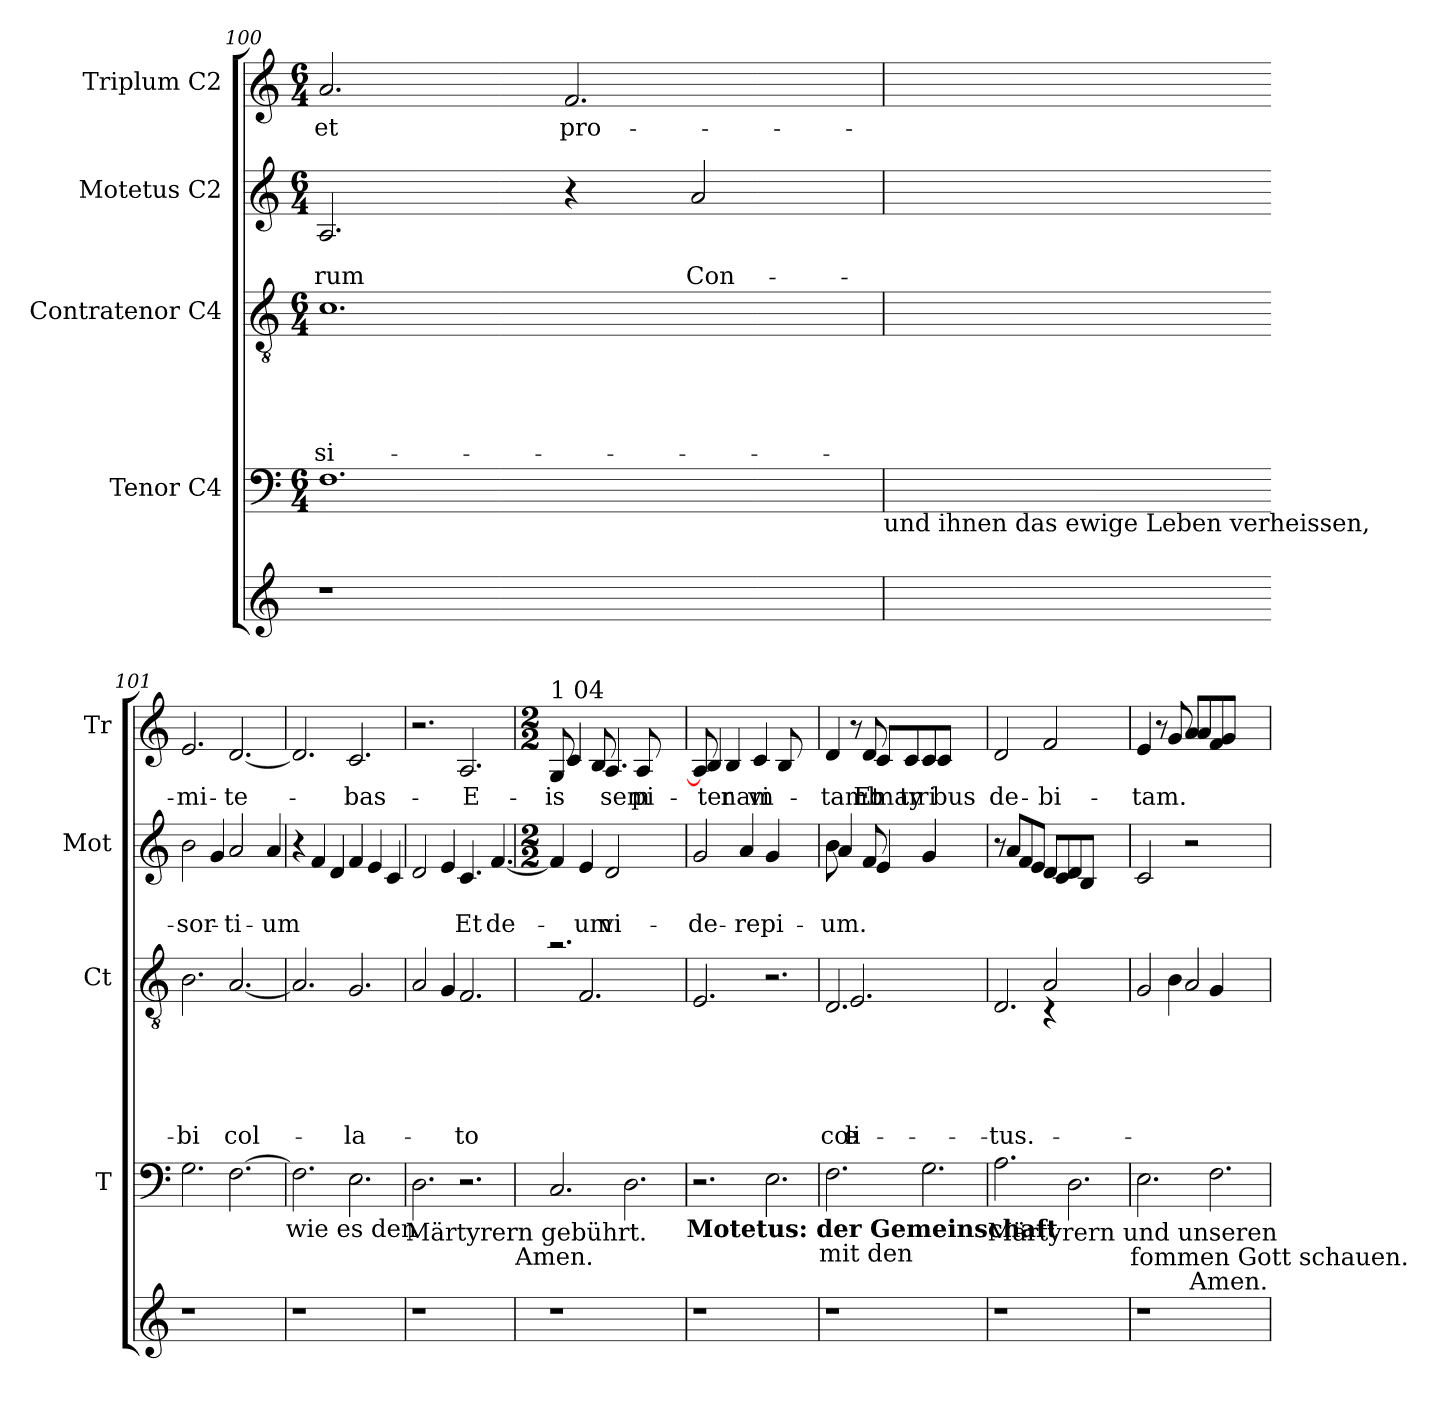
**kern	**kern	**kern	**text	**text	**text	**text	**text	**kern	**text	**text	**kern	**text
*part5	*part4	*part3	*part3	*part3	*part3	*part3	*part3	*part2	*part2	*part2	*part1	*part1
*staff5	*staff4	*staff3	*staff3	*staff3	*staff3	*staff3	*staff3	*staff2	*staff2	*staff2	*staff1	*staff1
*	*I"Tenor C4	*I"Contratenor C4	*	*	*	*	*	*I"Motetus C2	*	*	*I"Triplum C2	*
*	*I'T	*I'Ct	*	*	*	*	*	*I'Mot	*	*	*I'Tr	*
*clefG2	*clefF4	*clefGv2	*	*	*	*	*	*clefG2	*	*	*clefG2	*
*k[]	*k[]	*k[]	*	*	*	*	*	*k[]	*	*	*k[]	*
*C:	*C:	*C:	*	*	*	*	*	*C:	*	*	*C:	*
*	*M6/4	*M6/4	*	*	*	*	*	*M6/4	*	*	*M6/4	*
=100	=100	=100	=100	=100	=100	=100	=100	=100	=100	=100	=100	=100
!	!	!	!	!	!	!	!LO:LY:b	!	!	!LO:LY:b	!	!LO:LY:b
1r	1.F	1.c	.	.	.	.	si-	2.A/	.	-rum	2.a/	et
!	!	!	!	!	!	!	!	!	!	!	!	!LO:LY:b
.	.	.	.	.	.	.	.	4r	.	.	2.f/	pro-
!	!	!	!	!	!	!	!	!	!	!LO:LY:b	!	!
2ryy	.	.	.	.	.	.	.	2a/	.	Con-	.	.
!	!LO:TX:b:t=und ihnen das ewige Leben verheissen,	!	!	!	!	!	!	!	!	!	!	!
=101	=101	=101	=101	=101	=101	=101	=101	=101	=101	=101	=101	=101
!	!	!	!	!	!	!	!LO:LY:b	!	!	!LO:LY:b	!	!LO:LY:b
1r	2.G\	2.B\	.	.	.	.	-bi	2b\	.	-sor-	2.e/	-mi-
.	.	.	.	.	.	.	.	4g/	.	.	.	.
!	!	!	!	!	!	!	!LO:LY:b	!	!	!LO:LY:b	!	!LO:LY:b
.	[>2.F\	[<2.A/	.	.	.	.	col-	2a/	.	-ti-	[<2.d/	-te-
2ryy	.	.	.	.	.	.	.	.	.	.	.	.
!	!	!	!	!	!	!	!	!	!	!LO:LY:b	!	!
.	.	.	.	.	.	.	.	4a/	.	-um	.	.
!	!LO:TX:b:t=wie es den	!	!	!	!	!	!	!	!	!	!	!
=102	=102	=102	=102	=102	=102	=102	=102	=102	=102	=102	=102	=102
1r	2.F\]	2.A/]	.	.	.	.	.	4r	.	.	2.d/]	.
.	.	.	.	.	.	.	.	4f/	.	.	.	.
.	.	.	.	.	.	.	.	4d/	.	.	.	.
!	!	!	!	!	!	!	!LO:LY:b	!	!	!	!	!LO:LY:b
.	2.E\	2.G/	.	.	.	.	-la-	4f/	.	.	2.c/	-bas-
2ryy	.	.	.	.	.	.	.	4e/	.	.	.	.
.	.	.	.	.	.	.	.	4c/	.	.	.	.
!	!LO:TX:b:t=Märtyrern gebührt.	!	!	!	!	!	!	!	!	!	!	!
=103	=103	=103	=103	=103	=103	=103	=103	=103	=103	=103	=103	=103
1r	2.D\	2A/	.	.	.	.	.	2d/	.	.	2.r	.
.	.	4G/	.	.	.	.	.	4e/	.	.	.	.
!	!	!	!	!	!	!	!LO:LY:b	!	!	!LO:LY:b	!	!LO:LY:b
.	2.r	2.F/	.	.	.	.	-to	4.c/	.	Et	2.A/	-E-
2ryy	.	.	.	.	.	.	.	.	.	.	.	.
!	!	!	!	!	!	!	!	!	!	!LO:LY:b	!	!
.	.	.	.	.	.	.	.	[<4.f/	.	de-	.	.
!	!LO:TX:b:t=Amen.	!	!	!	!	!	!	!	!	!	!	!
!!LO:LB:g=z
=104	=104	=104	=104	=104	=104	=104	=104	=104	=104	=104	=104	=104
*	*	*	*	*	*	*	*	*M2/2	*	*	*M2/2	*
*	*	*^	*	*	*	*	*	*	*	*	*	*
!	!	!	!	!	!	!	!	!	!	!	!	!LO:TX:a:t=1 04	!
!	!	!	!	!	!	!	!	!	!	!	!	!	!LO:LY:b
1r	2.C/	2.ra	4ryy	.	.	.	.	.	4f/]	.	.	8G/	-is
.	.	.	.	.	.	.	.	.	.	.	.	4c/	.
!	!	!	!	!	!	!	!	!	!	!	!LO:LY:b	!	!
.	.	.	2.F/	.	.	.	.	.	4e/	.	-um	.	.
.	.	.	.	.	.	.	.	.	.	.	.	8B/	.
!	!	!	!	!	!	!	!	!	!	!	!LO:LY:b	!	!LO:LY:b
.	.	.	.	.	.	.	.	.	2d/	.	vi-	4.A/	sem-
.	2.D\	2ryy	.	.	.	.	.	.	.	.	.	.	.
!	!	!	!	!	!	!	!	!	!	!	!	!	!LO:LY:b
.	.	.	.	.	.	.	.	.	.	.	.	[<8A/	-pi-
2ryy	.	.	2ryy	.	.	.	.	.	2ryy	.	.	2ryy	.
.	.	4ryy	.	.	.	.	.	.	.	.	.	.	.
*	*	*v	*v	*	*	*	*	*	*	*	*	*	*
!	!LO:TX:b:B:t=Motetus&colon; der Gemeinschaft	!	!	!	!	!	!	!	!	!	!	!
=105	=105	=105	=105	=105	=105	=105	=105	=105	=105	=105	=105	=105
!	!	!	!	!	!	!	!	!	!	!LO:LY:b	!	!
1r	2.r	2.E/	.	.	.	.	.	2g/	.	-de-	8A/]	.
!	!	!	!	!	!	!	!	!	!	!	!	!LO:LY:b
.	.	.	.	.	.	.	.	.	.	.	4B/	-ter-
!	!	!	!	!	!	!	!	!	!	!	!	!LO:LY:b
.	.	.	.	.	.	.	.	.	.	.	4B/	-nam
!	!	!	!	!	!	!	!	!	!	!LO:LY:b	!	!
.	.	.	.	.	.	.	.	4a/	.	-re	.	.
!	!	!	!	!	!	!	!	!	!	!	!	!LO:LY:b
.	.	.	.	.	.	.	.	.	.	.	4c/	vi-
!	!	!	!	!	!	!	!	!	!	!LO:LY:b	!	!
.	2.E\	2.r	.	.	.	.	.	4g/	.	pi-	.	.
.	.	.	.	.	.	.	.	.	.	.	8B/	.
2ryy	.	.	.	.	.	.	.	2ryy	.	.	2ryy	.
!	!LO:TX:b:t=mit den	!	!	!	!	!	!	!	!	!	!	!
=106	=106	=106	=106	=106	=106	=106	=106	=106	=106	=106	=106	=106
!	!	!	!	!	!	!	!LO:LY:b	!	!	!LO:LY:b	!	!LO:LY:b:rj
*	*	*^	*	*	*	*	*	*	*	*	*	*
1r	2.F\	2.D/	4ryy	.	.	.	.	cœ-	8b\	.	-um.	4d/	-tamb
.	.	.	.	.	.	.	.	.	4a/	.	.	.	.
!	!	!	!	!	!	!	!	!LO:LY:b	!	!	!	!	!
.	.	.	2.E/	.	.	.	.	-li-	.	.	.	8r	.
!	!	!	!	!	!	!	!	!	!	!	!	!	!LO:LY:b
.	.	.	.	.	.	.	.	.	8f/	.	.	8d/	Et
!	!	!	!	!	!	!	!	!	!	!	!	!	!LO:LY:b
.	.	.	.	.	.	.	.	.	4e/	.	.	8c/L	mar-
!	!	!	!	!	!	!	!	!	!	!	!	!	!LO:LY:b:rj
.	.	.	.	.	.	.	.	.	.	.	.	8c/	-ty-
!	!	!	!	!	!	!	!	!	!	!	!	!	!LO:LY:b
.	2.G\	2ryy	.	.	.	.	.	.	4g/	.	.	8c/	-ri-
!	!	!	!	!	!	!	!	!	!	!	!	!	!LO:LY:b
.	.	.	.	.	.	.	.	.	.	.	.	8c/J	-bus
2ryy	.	.	2ryy	.	.	.	.	.	2ryy	.	.	2ryy	.
.	.	4ryy	.	.	.	.	.	.	.	.	.	.	.
*	*	*v	*v	*	*	*	*	*	*	*	*	*	*
!	!LO:TX:b:t=Märtyrern und unseren	!	!	!	!	!	!	!	!	!	!	!
=107	=107	=107	=107	=107	=107	=107	=107	=107	=107	=107	=107	=107
!	!	!	!	!	!	!	!LO:LY:b	!	!	!	!	!LO:LY:b
*	*	*^	*	*	*	*	*	*	*	*	*	*
*	*	*	*^	*	*	*	*	*	*	*	*	*	*
1r	2.A\	2.D/	2ryy	2ryy	.	.	.	.	-tus.	8r	.	.	2d/	de-
.	.	.	.	.	.	.	.	.	.	8a/L	.	.	.	.
.	.	.	.	.	.	.	.	.	.	8f/	.	.	.	.
.	.	.	.	.	.	.	.	.	.	8e/J	.	.	.	.
!	!	!	!	!	!	!	!	!	!	!	!	!	!	!LO:LY:b
.	.	.	4rC	2A/	.	.	.	.	.	8d/L	.	.	2f/	-bi-
.	.	.	.	.	.	.	.	.	.	8c/	.	.	.	.
.	2.D\	2ryy	2ryy	.	.	.	.	.	.	8d/	.	.	.	.
.	.	.	.	.	.	.	.	.	.	8B/J	.	.	.	.
2ryy	.	.	.	2ryy	.	.	.	.	.	2ryy	.	.	2ryy	.
.	.	4ryy	4ryy	.	.	.	.	.	.	.	.	.	.	.
!	!LO:TX:b:t=fommen Gott schauen.	!	!	!	!	!	!	!	!	!	!	!	!	!
=108	=108	=108	=108	=108	=108	=108	=108	=108	=108	=108	=108	=108	=108	=108
!	!	!	!	!	!	!	!	!	!	!	!	!	!	!LO:LY:b
1r	2.E\	2G/	4.ryy	2.ryy	.	.	.	.	.	2c/	.	.	4e/	-tam.
.	.	.	.	.	.	.	.	.	.	.	.	.	8r	.
.	.	.	4B\	.	.	.	.	.	.	.	.	.	8g/	.
.	.	2A/	.	.	.	.	.	.	.	2r	.	.	8a/L	.
.	.	.	2ryy	.	.	.	.	.	.	.	.	.	8a/	.
.	2.F\	.	.	4G/	.	.	.	.	.	.	.	.	8f/	.
.	.	.	.	.	.	.	.	.	.	.	.	.	8g/J	.
2ryy	.	2ryy	.	2ryy	.	.	.	.	.	2ryy	.	.	2ryy	.
.	.	.	4.ryy	.	.	.	.	.	.	.	.	.	.	.
*	*	*	*v	*v	*	*	*	*	*	*	*	*	*	*
!	!LO:TX:b:t=Amen.	!	!	!	!	!	!	!	!	!	!	!	!
*	*	*v	*v	*	*	*	*	*	*	*	*	*	*
=	=	=	=	=	=	=	=	=	=	=	=	=
*-	*-	*-	*-	*-	*-	*-	*-	*-	*-	*-	*-	*-
